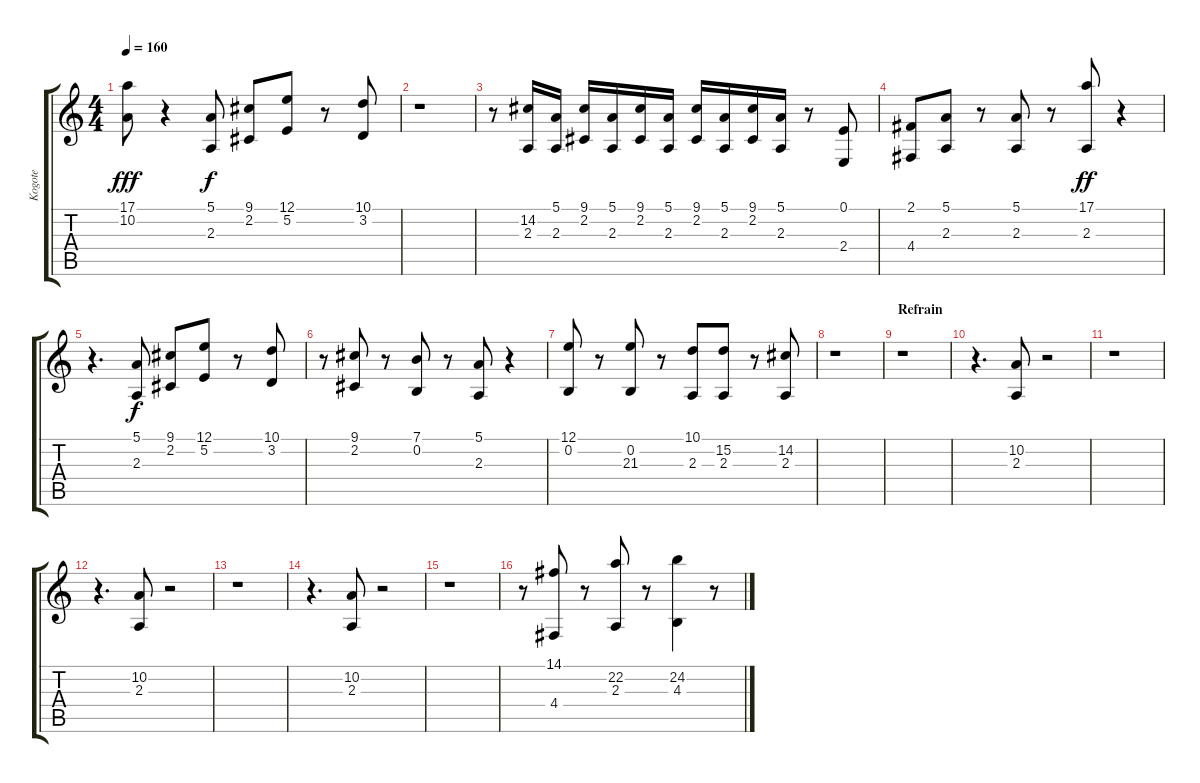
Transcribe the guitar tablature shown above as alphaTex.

\track ("Kogote" "Kogote") {instrument brasssection}
\staff {score tabs}
\tuning (E4 B3 G3 D3 A2 E2) {hide}
\ts (4 4)
\tempo 160
\clef g2
\ks c
(17.1 10.2).8{dy fff} r.4 (5.1 2.3).8{dy f} (9.1 2.2).8 (12.1 5.2).8 r.8 (10.1 3.2).8 |
r.1 |
r.8 (14.2 2.3).16 (5.1 2.3).16 (9.1 2.2).16 (5.1 2.3).16 (9.1 2.2).16 (5.1 2.3).16 (9.1 2.2).16 (5.1 2.3).16 (9.1 2.2).16 (5.1 2.3).16 r.8 (0.1 2.4).8 |
(2.1 4.4).8 (5.1 2.3).8 r.8 (5.1 2.3).8 r.8 (17.1 2.3).8{dy ff} r.4 |
r.4{d} (5.1 2.3).8{dy f} (9.1 2.2).8 (12.1 5.2).8 r.8 (10.1 3.2).8 |
r.8 (9.1 2.2).8 r.8 (7.1 0.2).8 r.8 (5.1 2.3).8 r.4 |
(12.1 0.2).8 r.8 (0.2 21.3).8 r.8 (10.1 2.3).8 (15.2 2.3).8 r.8 (14.2 2.3).8 |
r.1 |
\section ("" "Refrain")
r.1 |
r.4{d} (10.2 2.3).8 r.2 |
r.1 |
r.4{d} (10.2 2.3).8 r.2 |
r.1 |
r.4{d} (10.2 2.3).8 r.2 |
r.1 |
r.8 (14.1 4.4).8 r.8 (22.2 2.3).8 r.8 (24.2 4.3).4 r.8
